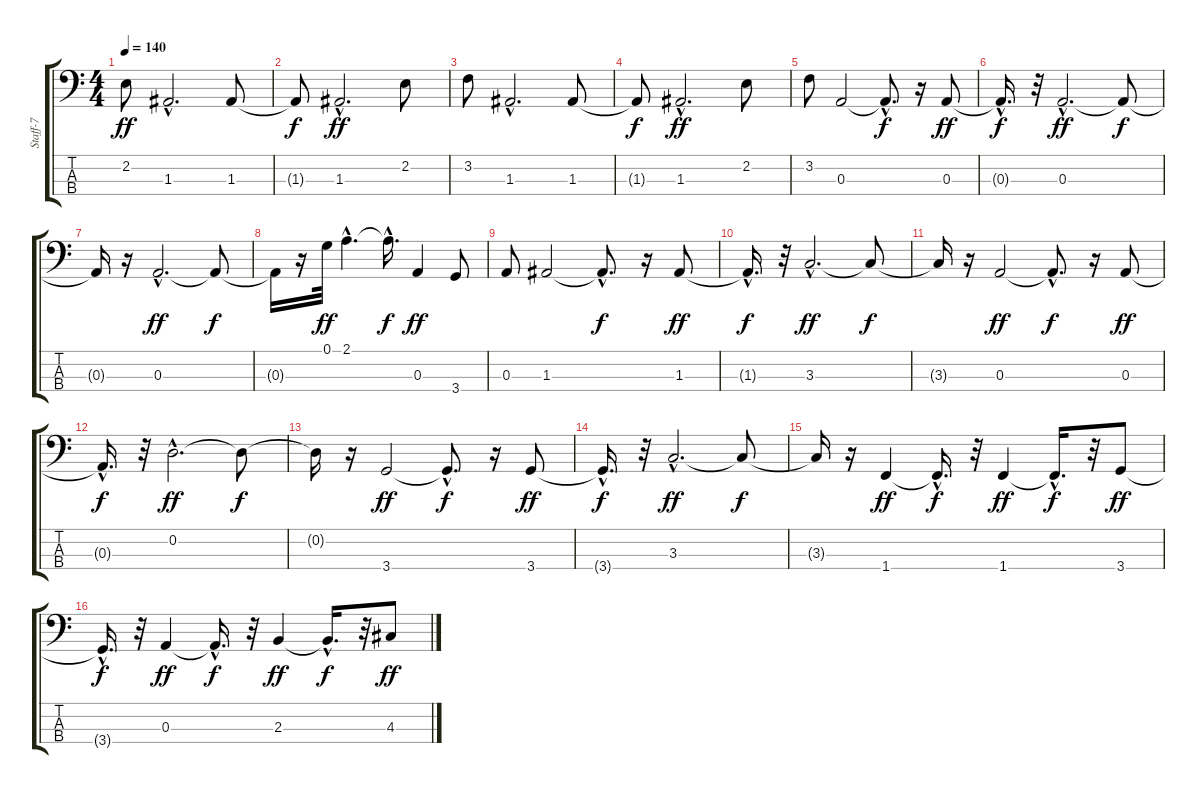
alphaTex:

\track ("Staff-7" "Staff-7") {instrument electricbasspick}
\staff {score tabs}
\tuning (G2 D2 A1 E1) {hide}
\ts (4 4)
\tempo 140
\clef f4
\ks c
2.2.8{dy ff} 1.3{hac}.2{d} 1.3.8 |
1.3{t}.8{dy f} 1.3{hac}.2{d dy ff} 2.2.8 |
3.2.8 1.3{hac}.2{d} 1.3.8 |
1.3{t}.8{dy f} 1.3{hac}.2{d dy ff} 2.2.8 |
3.2.8 0.3.2 0.3{hac t}.8{d dy f} r.16 0.3.8{dy ff} |
0.3{hac t}.16{d dy f} r.32 0.3{hac}.2{d dy ff} 0.3{t}.8{dy f} |
0.3{t}.16 r.16 0.3{hac}.2{d dy ff} 0.3{t}.8{dy f} |
0.3{t}.16 r.16 0.1.32{dy ff} 2.1{hac}.4{d} 2.1{hac t}.16{d dy f} 0.3.4{dy ff} 3.4.8 |
0.3.8 1.3.2 1.3{hac t}.8{d dy f} r.16 1.3.8{dy ff} |
1.3{hac t}.16{d dy f} r.32 3.3{hac}.2{d dy ff} 3.3{t}.8{dy f} |
3.3{t}.16 r.16 0.3.2{dy ff} 0.3{hac t}.8{d dy f} r.16 0.3.8{dy ff} |
0.3{hac t}.16{d dy f} r.32 0.2{hac}.2{d dy ff} 0.2{t}.8{dy f} |
0.2{t}.16 r.16 3.4.2{dy ff} 3.4{hac t}.8{d dy f} r.16 3.4.8{dy ff} |
3.4{hac t}.16{d dy f} r.32 3.3{hac}.2{d dy ff} 3.3{t}.8{dy f} |
3.3{t}.16 r.16 1.4.4{dy ff} 1.4{hac t}.16{d dy f} r.32 1.4.4{dy ff} 1.4{hac t}.16{d dy f} r.32 3.4.8{dy ff} |
3.4{hac t}.16{d dy f} r.32 0.3.4{dy ff} 0.3{hac t}.16{d dy f} r.32 2.3.4{dy ff} 2.3{hac t}.16{d dy f} r.32 4.3.8{dy ff}
